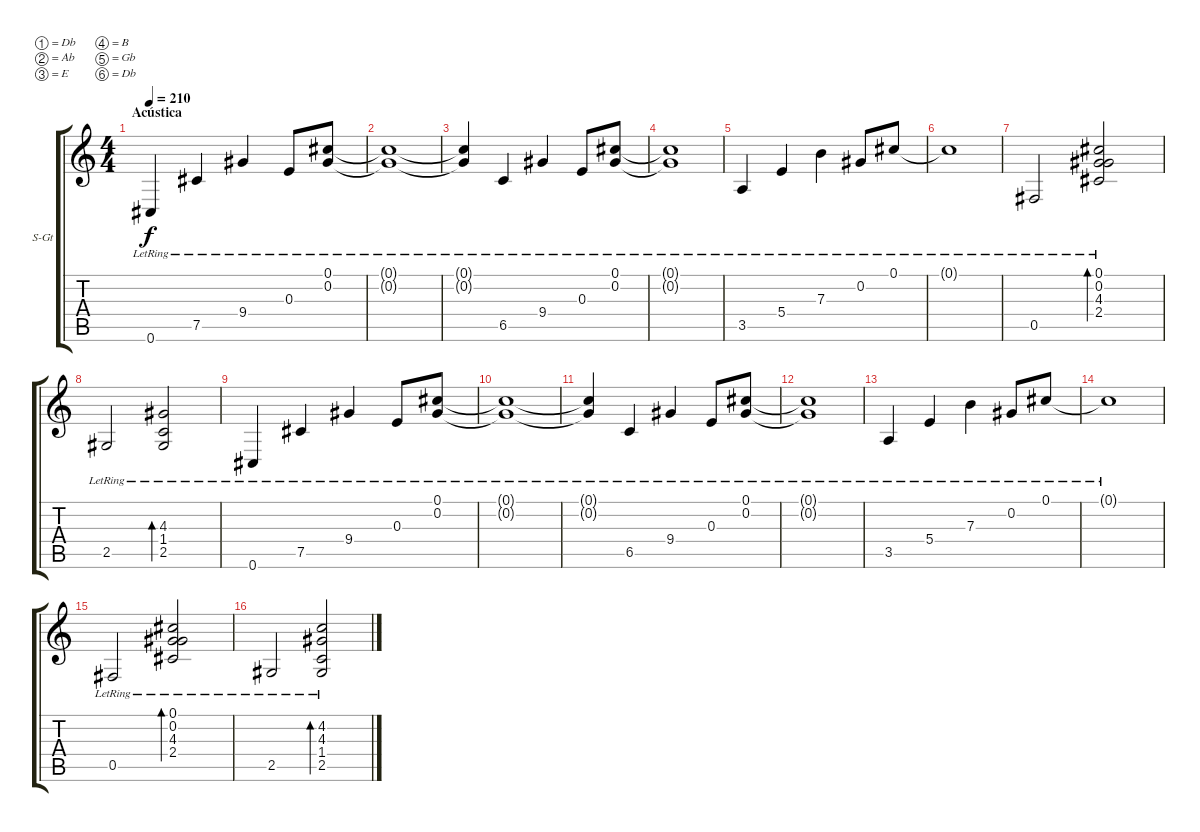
\bracketExtendMode groupsimilarinstruments
\firstSystemTrackNameOrientation horizontal
\otherSystemsTrackNameOrientation horizontal
\track ("Acústica 1" "S-Gt") {instrument acousticguitarsteel}
\staff {score tabs}
\tuning (Db4 Ab3 E3 B2 Gb2 Db2)
\ts (4 4)
\section ("" "Acústica")
\tempo 210
\clef g2
\ks c
0.6{lr}.4{dy f} 7.5{lr}.4 9.4{lr}.4 0.3{lr}.8 (0.1{lr} 0.2{lr}).8 |
(0.1{lr t} 0.2{lr t}).1 |
(0.1{lr t} 0.2{lr t}).4 6.5{lr}.4 9.4{lr}.4 0.3{lr}.8 (0.1{lr} 0.2{lr}).8 |
(0.1{lr t} 0.2{lr t}).1 |
3.5{lr}.4 5.4{lr}.4 7.3{lr}.4 0.2{lr}.8 0.1{lr}.8 |
0.1{lr t}.1 |
0.5{lr}.2 (0.1{lr} 0.2{lr} 4.3{lr} 2.4{lr}).2{bd 240} |
2.5{lr}.2 (4.3{lr} 1.4{lr} 2.5{lr}).2{bd 240} |
0.6{lr}.4 7.5{lr}.4 9.4{lr}.4 0.3{lr}.8 (0.1{lr} 0.2{lr}).8 |
(0.1{lr t} 0.2{lr t}).1 |
(0.1{lr t} 0.2{lr t}).4 6.5{lr}.4 9.4{lr}.4 0.3{lr}.8 (0.1{lr} 0.2{lr}).8 |
(0.1{lr t} 0.2{lr t}).1 |
3.5{lr}.4 5.4{lr}.4 7.3{lr}.4 0.2{lr}.8 0.1{lr}.8 |
0.1{lr t}.1 |
0.5{lr}.2 (0.1{lr} 0.2{lr} 4.3{lr} 2.4{lr}).2{bd 240} |
2.5{lr}.2 (4.2{lr} 4.3{lr} 1.4{lr} 2.5{lr}).2{bd 240}
